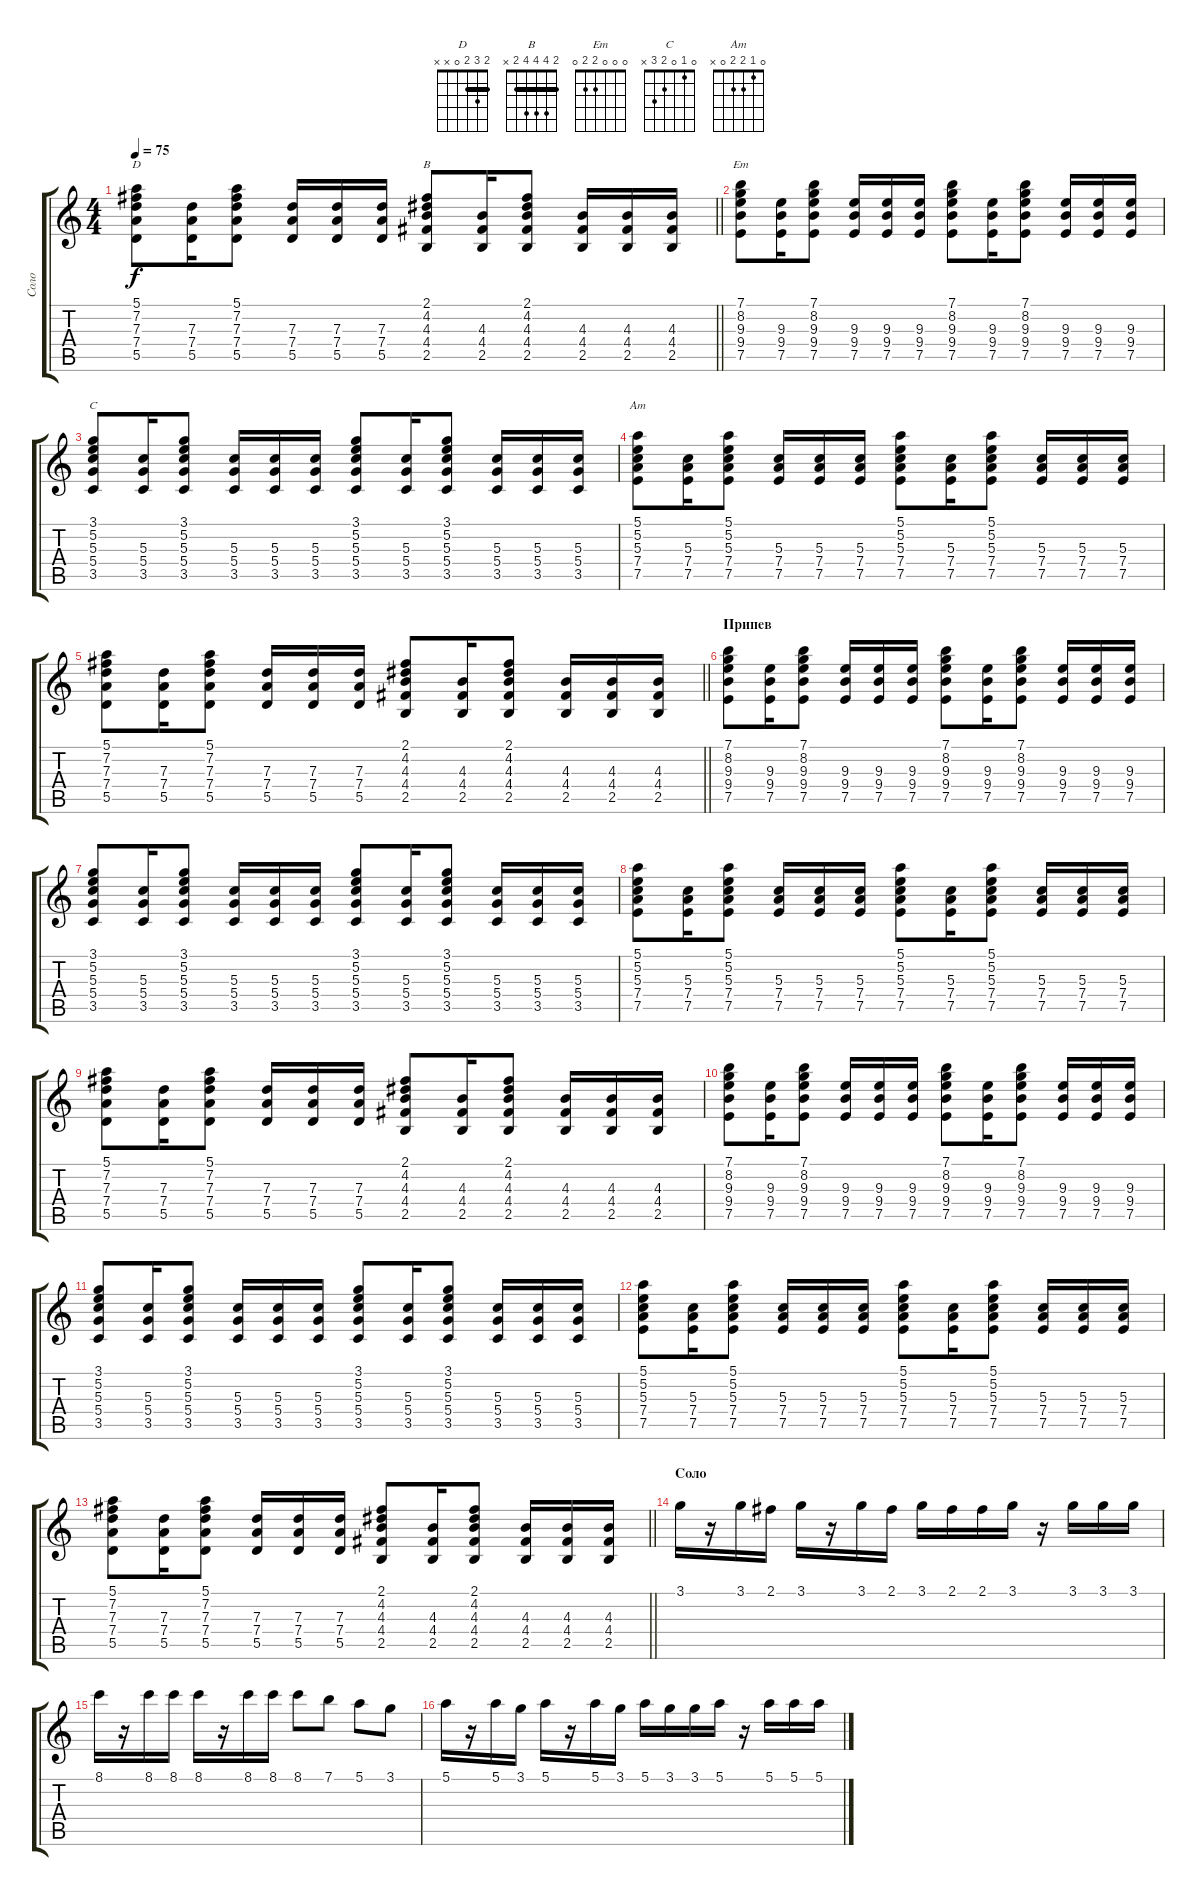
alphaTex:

\track ("Соло" "Соло") {instrument acousticguitarsteel}
\staff {score tabs}
\tuning (E4 B3 G3 D3 A2 E2) {hide}
\chord ("D" 2 3 2 0 x x) {barre 2}
\chord ("B" 2 4 4 4 2 x) {barre 2}
\chord ("Em" 0 0 0 2 2 0)
\chord ("C" 0 1 0 2 3 x)
\chord ("Am" 0 1 2 2 0 x)
\ts (4 4)
\tempo 75
\clef g2
\barLineRight lightlight
\ks c
(5.1 7.2 7.3 7.4 5.5).8{ch "D" dy f} (7.3 7.4 5.5).16 (5.1 7.2 7.3 7.4 5.5).8 (7.3 7.4 5.5).16 (7.3 7.4 5.5).16 (7.3 7.4 5.5).16 (2.1 4.2 4.3 4.4 2.5).8{ch "B"} (4.3 4.4 2.5).16 (2.1 4.2 4.3 4.4 2.5).8 (4.3 4.4 2.5).16 (4.3 4.4 2.5).16 (4.3 4.4 2.5).16 |
(7.1 8.2 9.3 9.4 7.5).8{ch "Em"} (9.3 9.4 7.5).16 (7.1 8.2 9.3 9.4 7.5).8 (9.3 9.4 7.5).16 (9.3 9.4 7.5).16 (9.3 9.4 7.5).16 (7.1 8.2 9.3 9.4 7.5).8 (9.3 9.4 7.5).16 (7.1 8.2 9.3 9.4 7.5).8 (9.3 9.4 7.5).16 (9.3 9.4 7.5).16 (9.3 9.4 7.5).16 |
(3.1 5.2 5.3 5.4 3.5).8{ch "C"} (5.3 5.4 3.5).16 (3.1 5.2 5.3 5.4 3.5).8 (5.3 5.4 3.5).16 (5.3 5.4 3.5).16 (5.3 5.4 3.5).16 (3.1 5.2 5.3 5.4 3.5).8 (5.3 5.4 3.5).16 (3.1 5.2 5.3 5.4 3.5).8 (5.3 5.4 3.5).16 (5.3 5.4 3.5).16 (5.3 5.4 3.5).16 |
(5.1 5.2 5.3 7.4 7.5).8{ch "Am"} (5.3 7.4 7.5).16 (5.1 5.2 5.3 7.4 7.5).8 (5.3 7.4 7.5).16 (5.3 7.4 7.5).16 (5.3 7.4 7.5).16 (5.1 5.2 5.3 7.4 7.5).8 (5.3 7.4 7.5).16 (5.1 5.2 5.3 7.4 7.5).8 (5.3 7.4 7.5).16 (5.3 7.4 7.5).16 (5.3 7.4 7.5).16 |
\barLineRight lightlight
(5.1 7.2 7.3 7.4 5.5).8 (7.3 7.4 5.5).16 (5.1 7.2 7.3 7.4 5.5).8 (7.3 7.4 5.5).16 (7.3 7.4 5.5).16 (7.3 7.4 5.5).16 (2.1 4.2 4.3 4.4 2.5).8 (4.3 4.4 2.5).16 (2.1 4.2 4.3 4.4 2.5).8 (4.3 4.4 2.5).16 (4.3 4.4 2.5).16 (4.3 4.4 2.5).16 |
\section ("" "Припев")
(7.1 8.2 9.3 9.4 7.5).8 (9.3 9.4 7.5).16 (7.1 8.2 9.3 9.4 7.5).8 (9.3 9.4 7.5).16 (9.3 9.4 7.5).16 (9.3 9.4 7.5).16 (7.1 8.2 9.3 9.4 7.5).8 (9.3 9.4 7.5).16 (7.1 8.2 9.3 9.4 7.5).8 (9.3 9.4 7.5).16 (9.3 9.4 7.5).16 (9.3 9.4 7.5).16 |
(3.1 5.2 5.3 5.4 3.5).8 (5.3 5.4 3.5).16 (3.1 5.2 5.3 5.4 3.5).8 (5.3 5.4 3.5).16 (5.3 5.4 3.5).16 (5.3 5.4 3.5).16 (3.1 5.2 5.3 5.4 3.5).8 (5.3 5.4 3.5).16 (3.1 5.2 5.3 5.4 3.5).8 (5.3 5.4 3.5).16 (5.3 5.4 3.5).16 (5.3 5.4 3.5).16 |
(5.1 5.2 5.3 7.4 7.5).8 (5.3 7.4 7.5).16 (5.1 5.2 5.3 7.4 7.5).8 (5.3 7.4 7.5).16 (5.3 7.4 7.5).16 (5.3 7.4 7.5).16 (5.1 5.2 5.3 7.4 7.5).8 (5.3 7.4 7.5).16 (5.1 5.2 5.3 7.4 7.5).8 (5.3 7.4 7.5).16 (5.3 7.4 7.5).16 (5.3 7.4 7.5).16 |
(5.1 7.2 7.3 7.4 5.5).8 (7.3 7.4 5.5).16 (5.1 7.2 7.3 7.4 5.5).8 (7.3 7.4 5.5).16 (7.3 7.4 5.5).16 (7.3 7.4 5.5).16 (2.1 4.2 4.3 4.4 2.5).8 (4.3 4.4 2.5).16 (2.1 4.2 4.3 4.4 2.5).8 (4.3 4.4 2.5).16 (4.3 4.4 2.5).16 (4.3 4.4 2.5).16 |
(7.1 8.2 9.3 9.4 7.5).8 (9.3 9.4 7.5).16 (7.1 8.2 9.3 9.4 7.5).8 (9.3 9.4 7.5).16 (9.3 9.4 7.5).16 (9.3 9.4 7.5).16 (7.1 8.2 9.3 9.4 7.5).8 (9.3 9.4 7.5).16 (7.1 8.2 9.3 9.4 7.5).8 (9.3 9.4 7.5).16 (9.3 9.4 7.5).16 (9.3 9.4 7.5).16 |
(3.1 5.2 5.3 5.4 3.5).8 (5.3 5.4 3.5).16 (3.1 5.2 5.3 5.4 3.5).8 (5.3 5.4 3.5).16 (5.3 5.4 3.5).16 (5.3 5.4 3.5).16 (3.1 5.2 5.3 5.4 3.5).8 (5.3 5.4 3.5).16 (3.1 5.2 5.3 5.4 3.5).8 (5.3 5.4 3.5).16 (5.3 5.4 3.5).16 (5.3 5.4 3.5).16 |
(5.1 5.2 5.3 7.4 7.5).8 (5.3 7.4 7.5).16 (5.1 5.2 5.3 7.4 7.5).8 (5.3 7.4 7.5).16 (5.3 7.4 7.5).16 (5.3 7.4 7.5).16 (5.1 5.2 5.3 7.4 7.5).8 (5.3 7.4 7.5).16 (5.1 5.2 5.3 7.4 7.5).8 (5.3 7.4 7.5).16 (5.3 7.4 7.5).16 (5.3 7.4 7.5).16 |
\barLineRight lightlight
(5.1 7.2 7.3 7.4 5.5).8 (7.3 7.4 5.5).16 (5.1 7.2 7.3 7.4 5.5).8 (7.3 7.4 5.5).16 (7.3 7.4 5.5).16 (7.3 7.4 5.5).16 (2.1 4.2 4.3 4.4 2.5).8 (4.3 4.4 2.5).16 (2.1 4.2 4.3 4.4 2.5).8 (4.3 4.4 2.5).16 (4.3 4.4 2.5).16 (4.3 4.4 2.5).16 |
\section ("" "Соло")
3.1.16 r.16 3.1.16 2.1.16 3.1.16 r.16 3.1.16 2.1.16 3.1.16 2.1.16 2.1.16 3.1.16 r.16 3.1.16 3.1.16 3.1.16 |
8.1.16 r.16 8.1.16 8.1.16 8.1.16 r.16 8.1.16 8.1.16 8.1.8 7.1.8 5.1.8 3.1.8 |
5.1.16 r.16 5.1.16 3.1.16 5.1.16 r.16 5.1.16 3.1.16 5.1.16 3.1.16 3.1.16 5.1.16 r.16 5.1.16 5.1.16 5.1.16
